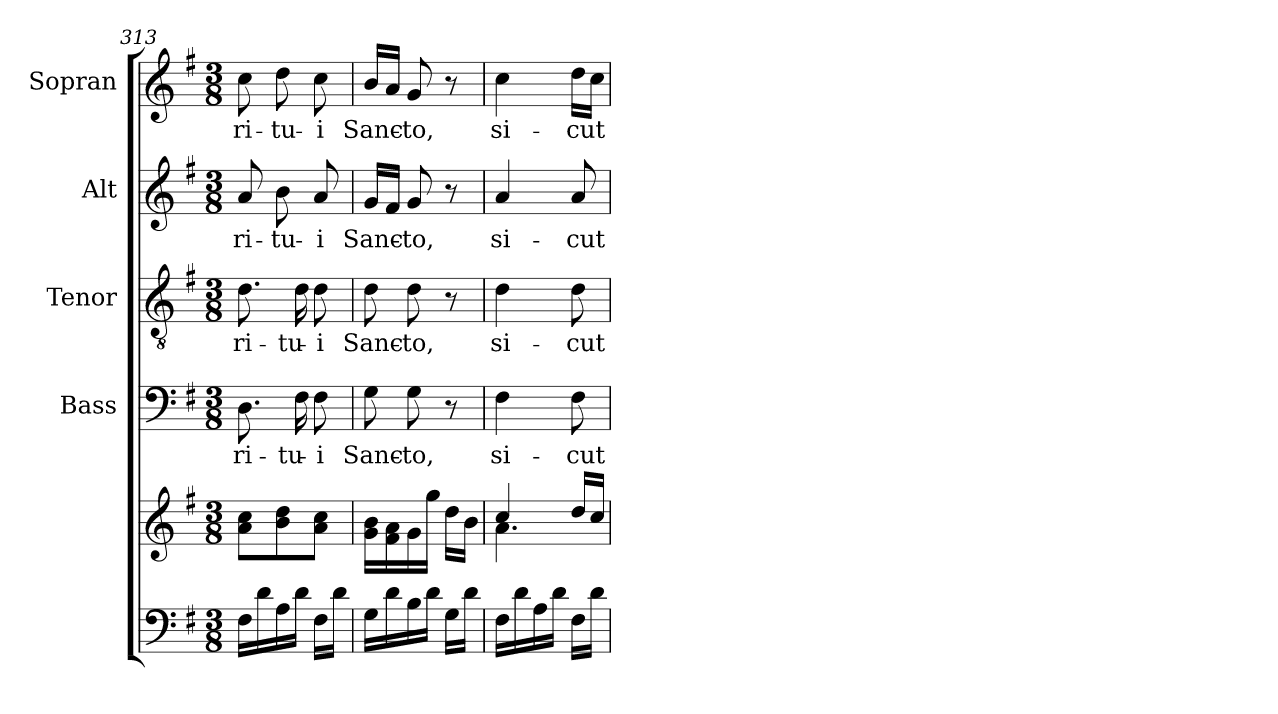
**kern	**kern	**kern	**text	**kern	**text	**kern	**text	**kern	**text
*part5	*part5	*part4	*part4	*part3	*part3	*part2	*part2	*part1	*part1
*staff6	*staff5	*staff4	*staff4	*staff3	*staff3	*staff2	*staff2	*staff1	*staff1
*	*	*I"Bass	*	*I"Tenor	*	*I"Alt	*	*I"Sopran	*
*	*	*I'B.	*	*I'T.	*	*I'A.	*	*I'S.	*
*clefF4	*clefG2	*clefF4	*	*clefGv2	*	*clefG2	*	*clefG2	*
*k[f#]	*k[f#]	*k[f#]	*	*k[f#]	*	*k[f#]	*	*k[f#]	*
*G:	*G:	*G:	*	*G:	*	*G:	*	*G:	*
*M3/8	*M3/8	*M3/8	*	*M3/8	*	*M3/8	*	*M3/8	*
=313	=313	=313	=313	=313	=313	=313	=313	=313	=313
!	!	!	!LO:LY:b	!	!LO:LY:b	!	!LO:LY:b	!	!LO:LY:b
16F#\LL	8a\ 8cc\L	8.D\	-ri-	8.d\	-ri-	8a/	-ri-	8cc\	-ri-
16d\	.	.	.	.	.	.	.	.	.
!	!	!	!	!	!	!	!LO:LY:b	!	!LO:LY:b
16A\	8b\ 8dd\	.	.	.	.	8b\	-tu-	8dd\	-tu-
!	!	!	!LO:LY:b	!	!LO:LY:b	!	!	!	!
16d\JJ	.	16F#\	-tu-	16d\	-tu-	.	.	.	.
!	!	!	!LO:LY:b	!	!LO:LY:b	!	!LO:LY:b	!	!LO:LY:b
16F#\LL	8a\ 8cc\J	8F#\	-i	8d\	-i	8a/	-i	8cc\	-i
16d\JJ	.	.	.	.	.	.	.	.	.
!!LO:LB:g=z
=314	=314	=314	=314	=314	=314	=314	=314	=314	=314
!	!	!	!LO:LY:b	!	!LO:LY:b	!	!LO:LY:b	!	!LO:LY:b
16G\LL	16g\ 16b\LL	8G\	Sanc-	8d\	Sanc-	16g/LL	Sanc-	16b/LL	Sanc-
16d\	16f#\ 16a\	.	.	.	.	16f#/JJ	.	16a/JJ	.
!	!	!	!LO:LY:b	!	!LO:LY:b	!	!LO:LY:b	!	!LO:LY:b
16B\	16g\	8G\	-to,	8d\	-to,	8g/	-to,	8g/	-to,
16d\JJ	16gg\JJ	.	.	.	.	.	.	.	.
16G\LL	16dd\LL	8r	.	8r	.	8r	.	8r	.
16d\JJ	16b\JJ	.	.	.	.	.	.	.	.
=315	=315	=315	=315	=315	=315	=315	=315	=315	=315
*	*^	*	*	*	*	*	*	*	*
!	!	!	!	!LO:LY:b	!	!LO:LY:b	!	!LO:LY:b	!	!LO:LY:b
16F#\LL	4cc/	4.a\	4F#\	si-	4d\	si-	4a/	si-	4cc\	si-
16d\	.	.	.	.	.	.	.	.	.	.
16A\	.	.	.	.	.	.	.	.	.	.
16d\JJ	.	.	.	.	.	.	.	.	.	.
!	!	!	!	!LO:LY:b	!	!LO:LY:b	!	!LO:LY:b	!	!LO:LY:b
16F#\LL	16dd/LL	.	8F#\	-cut	8d\	-cut	8a/	-cut	16dd\LL	-cut
16d\JJ	16cc/JJ	.	.	.	.	.	.	.	16cc\JJ	.
*	*v	*v	*	*	*	*	*	*	*	*
=	=	=	=	=	=	=	=	=	=
*-	*-	*-	*-	*-	*-	*-	*-	*-	*-
